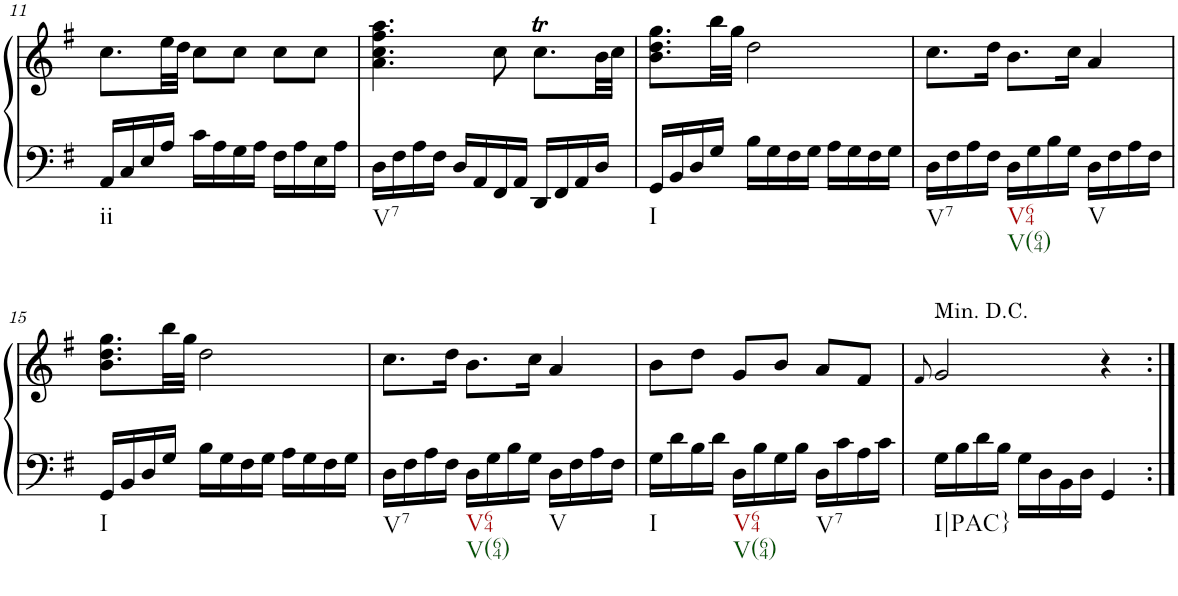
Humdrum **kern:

**kern	**kern
*part1	*part1
*staff2	*staff1
*I"Piano	*
*I'Pno.	*
!!LO:PB:g=z
*clefF4	*clefG2
*k[f#]	*k[f#]
*M3/4	*M3/4
=11	=11
!LO:TX:b:t=ii	!
16AA/LL	8.cc\L
16C/	.
16E/	.
16A/JJ	32ee\LL
.	32dd\JJJ
16c\LL	8cc\L
16A\	.
16G\	8cc\J
16A\JJ	.
16F#\LL	8cc\L
16A\	.
16E\	8cc\J
16A\JJ	.
=12	=12
!LO:TX:b:t=V7	!
16D\LL	4.a\ 4.cc\ 4.ff#\ 4.aa\
16F#\	.
16A\	.
16F#\JJ	.
16D/LL	.
16AA/	.
16FF#/	8cc\
16AA/JJ	.
16DD/LL	8.ccT\L
16FF#/	.
16AA/	.
16D/JJ	32b\LL
.	32cc\JJJ
=13	=13
!LO:TX:b:t=I	!
16GG/LL	8.b\ 8.dd\ 8.gg\L
16BB/	.
16D/	.
16G/JJ	32bb\LL
.	32gg\JJJ
16B\LL	2dd\
16G\	.
16F#\	.
16G\JJ	.
16A\LL	.
16G\	.
16F#\	.
16G\JJ	.
=14	=14
!LO:TX:b:t=V7	!
16D\LL	8.cc\L
16F#\	.
16A\	.
16F#\JJ	16dd\Jk
!LO:TX:b:t=V64	!
!LO:TX:b:t=V(64)	!
16D\LL	8.b\L
16G\	.
16B\	.
16G\JJ	16cc\Jk
!LO:TX:b:t=V	!
16D\LL	4a/
16F#\	.
16A\	.
16F#\JJ	.
!!LO:LB:g=z
=15	=15
!LO:TX:b:t=I	!
16GG/LL	8.b\ 8.dd\ 8.gg\L
16BB/	.
16D/	.
16G/JJ	32bb\LL
.	32gg\JJJ
16B\LL	2dd\
16G\	.
16F#\	.
16G\JJ	.
16A\LL	.
16G\	.
16F#\	.
16G\JJ	.
=16	=16
!LO:TX:b:t=V7	!
16D\LL	8.cc\L
16F#\	.
16A\	.
16F#\JJ	16dd\Jk
!LO:TX:b:t=V64	!
!LO:TX:b:t=V(64)	!
16D\LL	8.b\L
16G\	.
16B\	.
16G\JJ	16cc\Jk
!LO:TX:b:t=V	!
16D\LL	4a/
16F#\	.
16A\	.
16F#\JJ	.
=17	=17
!LO:TX:b:t=I	!
16G\LL	8b\L
16d\	.
16B\	8dd\J
16d\JJ	.
!LO:TX:b:t=V64	!
!LO:TX:b:t=V(64)	!
16D\LL	8g/L
16B\	.
16G\	8b/J
16B\JJ	.
!LO:TX:b:t=V7	!
16D\LL	8a/L
16c\	.
16A\	8f#/J
16c\JJ	.
=18	=18
.	8qf#/
!	!LO:TX:a:t=Min. D.C.
!LO:TX:b:t=I|PAC}	!
16G\LL	2g/
16B\	.
16d\	.
16B\JJ	.
16G\LL	.
16D\	.
16BB\	.
16D\JJ	.
4GG/	4r
=:|!	=:|!
*-	*-
